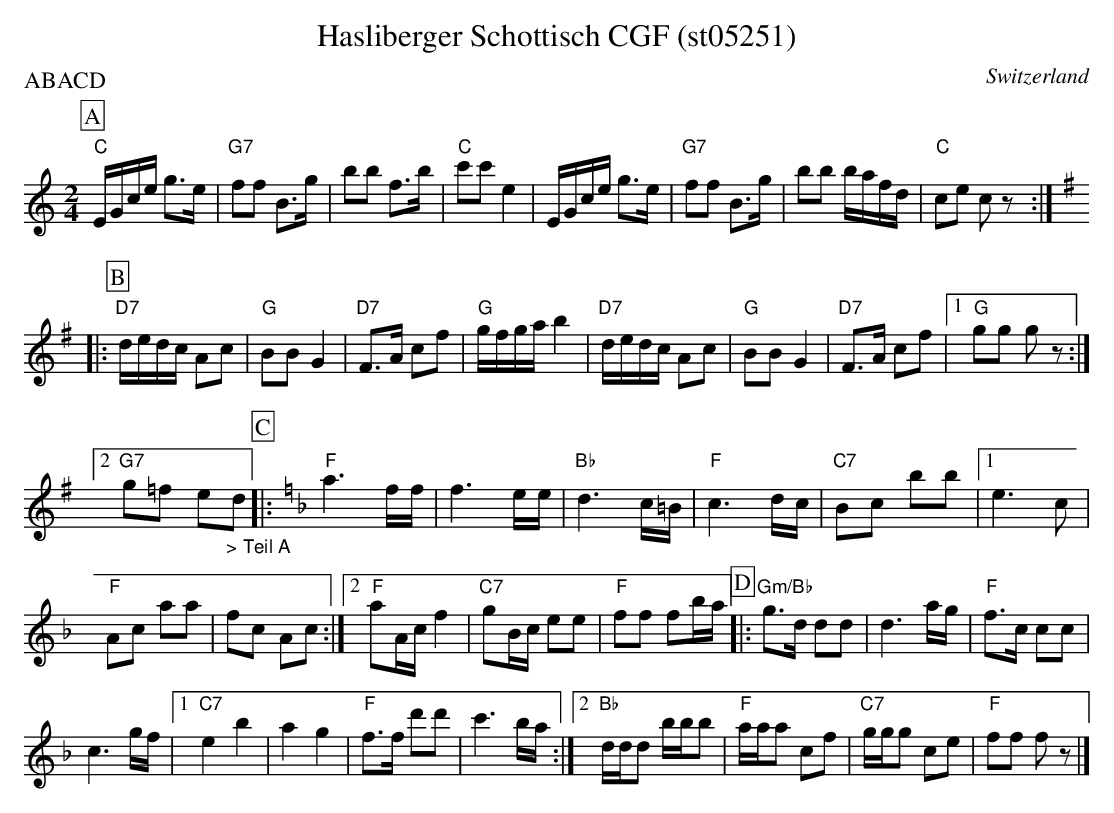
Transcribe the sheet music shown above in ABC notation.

X:1
T: Hasliberger Schottisch CGF (st05251)
P:ABACD
O:Switzerland
M:2/4
L:1/16
K:C major
[P:A] "C"EGce g3e | "G7"f2f2 B3g | b2b2 f3b | "C"c'2c'2 e4 | EGce g3e | "G7"f2f2 B3g | b2b2 bafd | "C"c2e2 c2z2 :: [P:B] [K:G]
"D7"dedc A2c2 | "G"B2B2G4 | "D7"F3A c2f2 | "G"gfga b4 | "D7"dedc A2c2 | "G"B2B2 G4 | "D7"F3A c2f2 |1 "G"g2g2 g2z2 :|2
"G7"g2=f2 e2"_> Teil A"d2 [P:C] |: [K:F] "F"a6ff | f6ee | "Bb"d6c=B | "F"c6dc | "C7"B2c2 b2b2 |1 e6c2 |
"F"A2c2 a2a2 | f2c2 A2c2 :|2 "F"a2Ac f4 | "C7"g2Bc e2e2 | "F"f2f2 f2ba [P:D] |: "Gm/Bb"g3d d2d2 | d6ag | "F"f3c c2c2 |
c6gf |1 "C7"e4b4 | a4g4 | "F"f3f d'2d'2 | c'6ba :|2 "Bb"ddd2 bbb2 | "F"aaa2 c2f2 | "C7"ggg2 c2e2 | "F"f2f2 f2z2 |]
